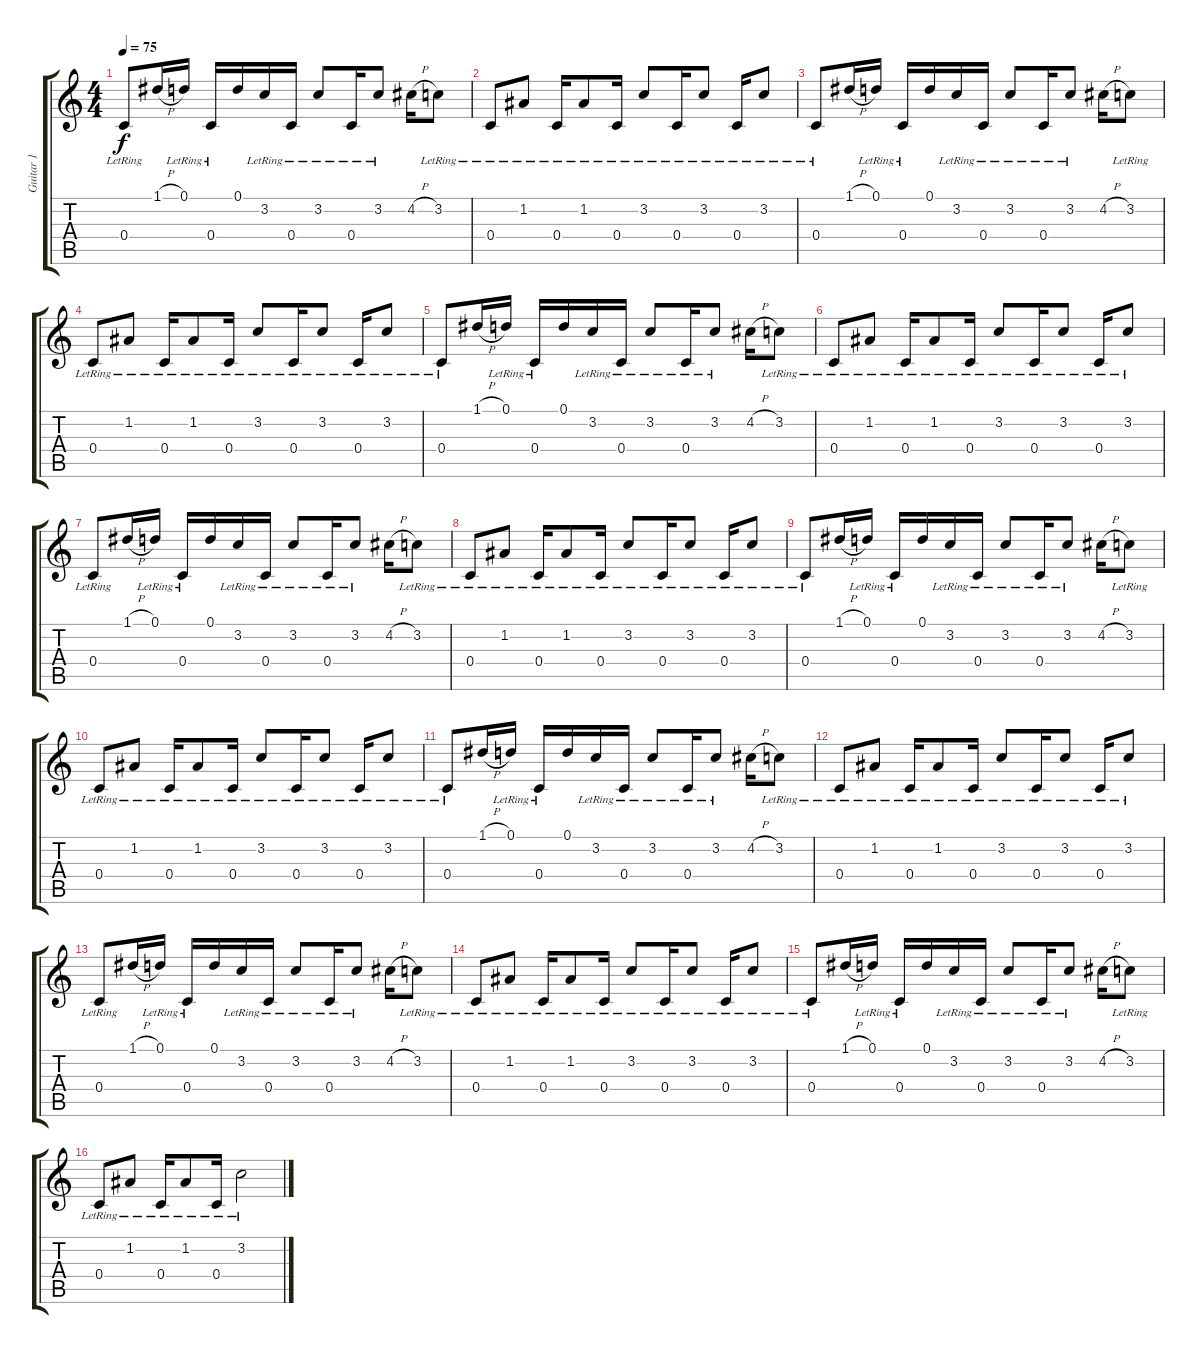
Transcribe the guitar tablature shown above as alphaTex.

\track ("Guitar 1" "Guitar 1") {instrument electricguitarclean}
\staff {score tabs}
\tuning (D4 A3 F3 C3 G2 C2) {hide}
\ts (4 4)
\tempo 75
\clef g2
\ks c
0.4{lr}.8{dy f instrument electricguitarclean} 1.1{h}.16 0.1{lr}.16 0.4{lr}.16 0.1.16 3.2{lr}.16 0.4{lr}.16 3.2{lr}.8 0.4{lr}.16 3.2{lr}.8 4.2{h}.16 3.2{lr}.8 |
0.4{lr}.8 1.2{lr}.8 0.4{lr}.16 1.2{lr}.8 0.4{lr}.16 3.2{lr}.8 0.4{lr}.16 3.2{lr}.8 0.4{lr}.16 3.2{lr}.8 |
0.4{lr}.8 1.1{h}.16 0.1{lr}.16 0.4{lr}.16 0.1.16 3.2{lr}.16 0.4{lr}.16 3.2{lr}.8 0.4{lr}.16 3.2{lr}.8 4.2{h}.16 3.2{lr}.8 |
0.4{lr}.8 1.2{lr}.8 0.4{lr}.16 1.2{lr}.8 0.4{lr}.16 3.2{lr}.8 0.4{lr}.16 3.2{lr}.8 0.4{lr}.16 3.2{lr}.8 |
0.4{lr}.8 1.1{h}.16 0.1{lr}.16 0.4{lr}.16 0.1.16 3.2{lr}.16 0.4{lr}.16 3.2{lr}.8 0.4{lr}.16 3.2{lr}.8 4.2{h}.16 3.2{lr}.8 |
0.4{lr}.8 1.2{lr}.8 0.4{lr}.16 1.2{lr}.8 0.4{lr}.16 3.2{lr}.8 0.4{lr}.16 3.2{lr}.8 0.4{lr}.16 3.2{lr}.8 |
0.4{lr}.8 1.1{h}.16 0.1{lr}.16 0.4{lr}.16 0.1.16 3.2{lr}.16 0.4{lr}.16 3.2{lr}.8 0.4{lr}.16 3.2{lr}.8 4.2{h}.16 3.2{lr}.8 |
0.4{lr}.8 1.2{lr}.8 0.4{lr}.16 1.2{lr}.8 0.4{lr}.16 3.2{lr}.8 0.4{lr}.16 3.2{lr}.8 0.4{lr}.16 3.2{lr}.8 |
0.4{lr}.8 1.1{h}.16 0.1{lr}.16 0.4{lr}.16 0.1.16 3.2{lr}.16 0.4{lr}.16 3.2{lr}.8 0.4{lr}.16 3.2{lr}.8 4.2{h}.16 3.2{lr}.8 |
0.4{lr}.8 1.2{lr}.8 0.4{lr}.16 1.2{lr}.8 0.4{lr}.16 3.2{lr}.8 0.4{lr}.16 3.2{lr}.8 0.4{lr}.16 3.2{lr}.8 |
0.4{lr}.8 1.1{h}.16 0.1{lr}.16 0.4{lr}.16 0.1.16 3.2{lr}.16 0.4{lr}.16 3.2{lr}.8 0.4{lr}.16 3.2{lr}.8 4.2{h}.16 3.2{lr}.8 |
0.4{lr}.8 1.2{lr}.8 0.4{lr}.16 1.2{lr}.8 0.4{lr}.16 3.2{lr}.8 0.4{lr}.16 3.2{lr}.8 0.4{lr}.16 3.2{lr}.8 |
0.4{lr}.8 1.1{h}.16 0.1{lr}.16 0.4{lr}.16 0.1.16 3.2{lr}.16 0.4{lr}.16 3.2{lr}.8 0.4{lr}.16 3.2{lr}.8 4.2{h}.16 3.2{lr}.8 |
0.4{lr}.8 1.2{lr}.8 0.4{lr}.16 1.2{lr}.8 0.4{lr}.16 3.2{lr}.8 0.4{lr}.16 3.2{lr}.8 0.4{lr}.16 3.2{lr}.8 |
0.4{lr}.8 1.1{h}.16 0.1{lr}.16 0.4{lr}.16 0.1.16 3.2{lr}.16 0.4{lr}.16 3.2{lr}.8 0.4{lr}.16 3.2{lr}.8 4.2{h}.16 3.2{lr}.8 |
0.4{lr}.8 1.2{lr}.8 0.4{lr}.16 1.2{lr}.8 0.4{lr}.16 3.2{lr}.2
